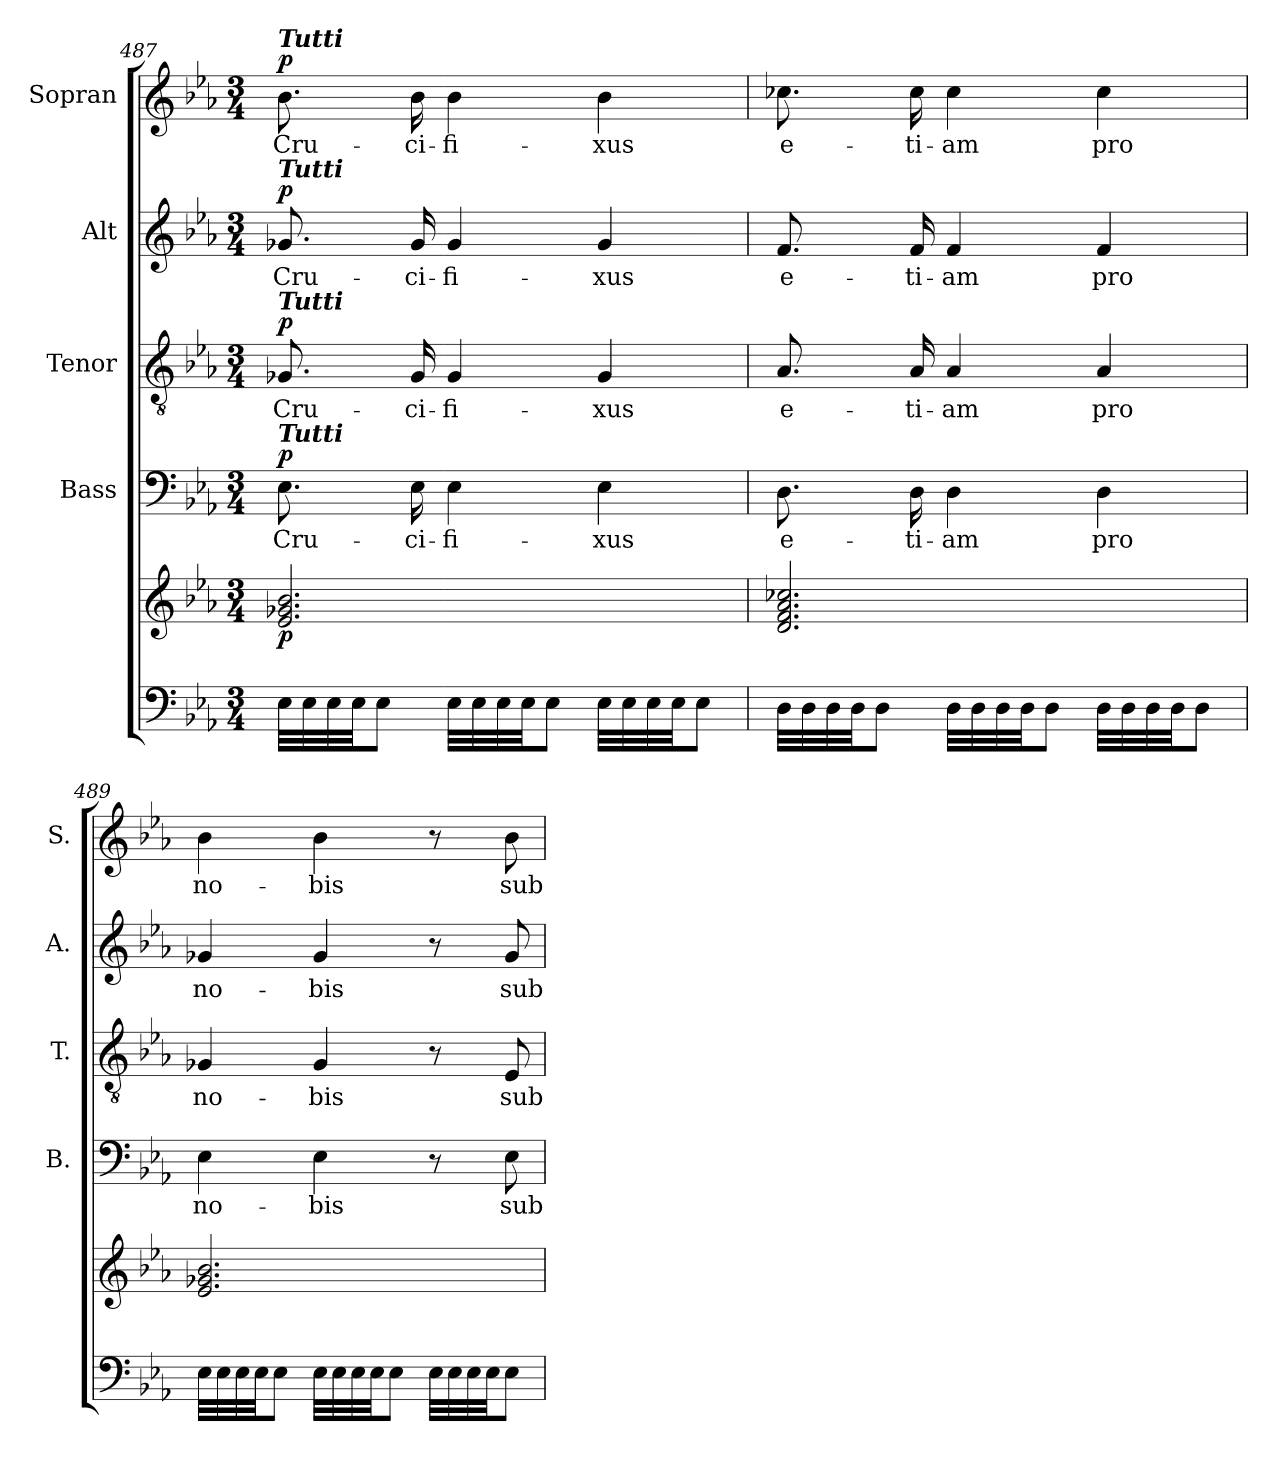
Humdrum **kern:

**kern	**kern	**dynam	**kern	**text	**dynam	**kern	**text	**dynam	**kern	**text	**dynam	**kern	**text	**dynam
*part5	*part5	*part5	*part4	*part4	*part4	*part3	*part3	*part3	*part2	*part2	*part2	*part1	*part1	*part1
*staff6	*staff5	*staff5/6	*staff4	*staff4	*staff4	*staff3	*staff3	*staff3	*staff2	*staff2	*staff2	*staff1	*staff1	*staff1
*	*	*	*I"Bass	*	*	*I"Tenor	*	*	*I"Alt	*	*	*I"Sopran	*	*
*	*	*	*I'B.	*	*	*I'T.	*	*	*I'A.	*	*	*I'S.	*	*
*clefF4	*clefG2	*	*clefF4	*	*	*clefGv2	*	*	*clefG2	*	*	*clefG2	*	*
*k[b-e-a-]	*k[b-e-a-]	*	*k[b-e-a-]	*	*	*k[b-e-a-]	*	*	*k[b-e-a-]	*	*	*k[b-e-a-]	*	*
*E-:	*E-:	*	*E-:	*	*	*E-:	*	*	*E-:	*	*	*E-:	*	*
*M3/4	*M3/4	*	*M3/4	*	*	*M3/4	*	*	*M3/4	*	*	*M3/4	*	*
=487	=487	=487	=487	=487	=487	=487	=487	=487	=487	=487	=487	=487	=487	=487
!	!	!	!	!	!	!	!	!	!	!	!	!LO:TX:a:Bi:t=Tutti	!	!
!	!	!	!	!	!	!	!	!	!LO:TX:a:Bi:t=Tutti	!	!	!	!	!
!	!	!	!	!	!	!LO:TX:a:Bi:t=Tutti	!	!	!	!	!	!	!	!
!	!	!	!LO:TX:a:Bi:t=Tutti	!	!	!	!	!	!	!	!	!	!	!
!	!	!LO:DY:b	!	!LO:LY:b	!LO:DY:a	!	!LO:LY:b	!LO:DY:a	!	!LO:LY:b	!LO:DY:a	!	!LO:LY:b	!LO:DY:a
32E-\LLL	2.e-/ 2.g-X/ 2.b-/	p	8.E-\	Cru-	p	8.G-X/	Cru-	p	8.g-X/	Cru-	p	8.b-\	Cru-	p
32E-\	.	.	.	.	.	.	.	.	.	.	.	.	.	.
32E-\	.	.	.	.	.	.	.	.	.	.	.	.	.	.
32E-\JJ	.	.	.	.	.	.	.	.	.	.	.	.	.	.
8E-\J	.	.	.	.	.	.	.	.	.	.	.	.	.	.
!	!	!	!	!LO:LY:b	!	!	!LO:LY:b	!	!	!LO:LY:b	!	!	!LO:LY:b	!
.	.	.	16E-\	-ci-	.	16G-/	-ci-	.	16g-/	-ci-	.	16b-\	-ci-	.
!	!	!	!	!LO:LY:b	!	!	!LO:LY:b	!	!	!LO:LY:b	!	!	!LO:LY:b	!
32E-\LLL	.	.	4E-\	-fi-	.	4G-/	-fi-	.	4g-/	-fi-	.	4b-\	-fi-	.
32E-\	.	.	.	.	.	.	.	.	.	.	.	.	.	.
32E-\	.	.	.	.	.	.	.	.	.	.	.	.	.	.
32E-\JJ	.	.	.	.	.	.	.	.	.	.	.	.	.	.
8E-\J	.	.	.	.	.	.	.	.	.	.	.	.	.	.
!	!	!	!	!LO:LY:b	!	!	!LO:LY:b	!	!	!LO:LY:b	!	!	!LO:LY:b	!
32E-\LLL	.	.	4E-\	-xus	.	4G-/	-xus	.	4g-/	-xus	.	4b-\	-xus	.
32E-\	.	.	.	.	.	.	.	.	.	.	.	.	.	.
32E-\	.	.	.	.	.	.	.	.	.	.	.	.	.	.
32E-\JJ	.	.	.	.	.	.	.	.	.	.	.	.	.	.
8E-\J	.	.	.	.	.	.	.	.	.	.	.	.	.	.
!!LO:LB:g=z
=488	=488	=488	=488	=488	=488	=488	=488	=488	=488	=488	=488	=488	=488	=488
!	!	!	!	!LO:LY:b	!	!	!LO:LY:b	!	!	!LO:LY:b	!	!	!LO:LY:b	!
32D\LLL	2.d/ 2.f/ 2.a-/ 2.cc-X/	.	8.D\	e-	.	8.A-/	e-	.	8.f/	e-	.	8.cc-X\	e-	.
32D\	.	.	.	.	.	.	.	.	.	.	.	.	.	.
32D\	.	.	.	.	.	.	.	.	.	.	.	.	.	.
32D\JJ	.	.	.	.	.	.	.	.	.	.	.	.	.	.
8D\J	.	.	.	.	.	.	.	.	.	.	.	.	.	.
!	!	!	!	!LO:LY:b	!	!	!LO:LY:b	!	!	!LO:LY:b	!	!	!LO:LY:b	!
.	.	.	16D\	-ti-	.	16A-/	-ti-	.	16f/	-ti-	.	16cc-\	-ti-	.
!	!	!	!	!LO:LY:b	!	!	!LO:LY:b	!	!	!LO:LY:b	!	!	!LO:LY:b	!
32D\LLL	.	.	4D\	-am	.	4A-/	-am	.	4f/	-am	.	4cc-\	-am	.
32D\	.	.	.	.	.	.	.	.	.	.	.	.	.	.
32D\	.	.	.	.	.	.	.	.	.	.	.	.	.	.
32D\JJ	.	.	.	.	.	.	.	.	.	.	.	.	.	.
8D\J	.	.	.	.	.	.	.	.	.	.	.	.	.	.
!	!	!	!	!LO:LY:b	!	!	!LO:LY:b	!	!	!LO:LY:b	!	!	!LO:LY:b	!
32D\LLL	.	.	4D\	pro	.	4A-/	pro	.	4f/	pro	.	4cc-\	pro	.
32D\	.	.	.	.	.	.	.	.	.	.	.	.	.	.
32D\	.	.	.	.	.	.	.	.	.	.	.	.	.	.
32D\JJ	.	.	.	.	.	.	.	.	.	.	.	.	.	.
8D\J	.	.	.	.	.	.	.	.	.	.	.	.	.	.
=489	=489	=489	=489	=489	=489	=489	=489	=489	=489	=489	=489	=489	=489	=489
!	!	!	!	!LO:LY:b	!	!	!LO:LY:b	!	!	!LO:LY:b	!	!	!LO:LY:b	!
32E-\LLL	2.e-/ 2.g-X/ 2.b-/	.	4E-\	no-	.	4G-X/	no-	.	4g-X/	no-	.	4b-\	no-	.
32E-\	.	.	.	.	.	.	.	.	.	.	.	.	.	.
32E-\	.	.	.	.	.	.	.	.	.	.	.	.	.	.
32E-\JJ	.	.	.	.	.	.	.	.	.	.	.	.	.	.
8E-\J	.	.	.	.	.	.	.	.	.	.	.	.	.	.
!	!	!	!	!LO:LY:b	!	!	!LO:LY:b	!	!	!LO:LY:b	!	!	!LO:LY:b	!
32E-\LLL	.	.	4E-\	-bis	.	4G-/	-bis	.	4g-/	-bis	.	4b-\	-bis	.
32E-\	.	.	.	.	.	.	.	.	.	.	.	.	.	.
32E-\	.	.	.	.	.	.	.	.	.	.	.	.	.	.
32E-\JJ	.	.	.	.	.	.	.	.	.	.	.	.	.	.
8E-\J	.	.	.	.	.	.	.	.	.	.	.	.	.	.
32E-\LLL	.	.	8r	.	.	8r	.	.	8r	.	.	8r	.	.
32E-\	.	.	.	.	.	.	.	.	.	.	.	.	.	.
32E-\	.	.	.	.	.	.	.	.	.	.	.	.	.	.
32E-\JJ	.	.	.	.	.	.	.	.	.	.	.	.	.	.
!	!	!	!	!LO:LY:b	!	!	!LO:LY:b	!	!	!LO:LY:b	!	!	!LO:LY:b	!
8E-\J	.	.	8E-\	sub	.	8E-/	sub	.	8g-/	sub	.	8b-\	sub	.
=	=	=	=	=	=	=	=	=	=	=	=	=	=	=
*-	*-	*-	*-	*-	*-	*-	*-	*-	*-	*-	*-	*-	*-	*-
